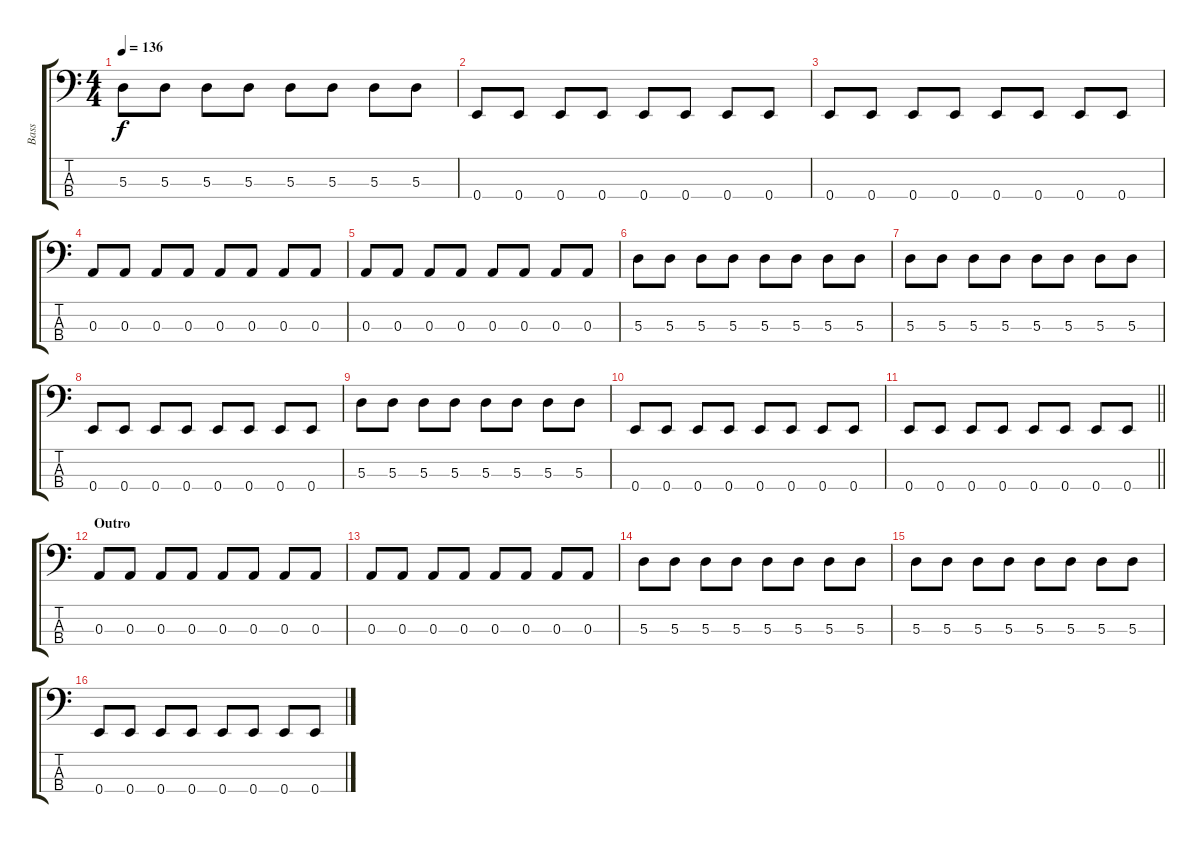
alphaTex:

\track ("Bass" "Bass") {instrument electricbassfinger}
\staff {score tabs}
\tuning (G2 D2 A1 E1) {hide}
\ts (4 4)
\tempo 136
\clef f4
\ks c
5.3.8{dy f} 5.3.8 5.3.8 5.3.8 5.3.8 5.3.8 5.3.8 5.3.8 |
0.4.8 0.4.8 0.4.8 0.4.8 0.4.8 0.4.8 0.4.8 0.4.8 |
0.4.8 0.4.8 0.4.8 0.4.8 0.4.8 0.4.8 0.4.8 0.4.8 |
0.3.8 0.3.8 0.3.8 0.3.8 0.3.8 0.3.8 0.3.8 0.3.8 |
0.3.8 0.3.8 0.3.8 0.3.8 0.3.8 0.3.8 0.3.8 0.3.8 |
5.3.8 5.3.8 5.3.8 5.3.8 5.3.8 5.3.8 5.3.8 5.3.8 |
5.3.8 5.3.8 5.3.8 5.3.8 5.3.8 5.3.8 5.3.8 5.3.8 |
0.4.8 0.4.8 0.4.8 0.4.8 0.4.8 0.4.8 0.4.8 0.4.8 |
5.3.8 5.3.8 5.3.8 5.3.8 5.3.8 5.3.8 5.3.8 5.3.8 |
0.4.8 0.4.8 0.4.8 0.4.8 0.4.8 0.4.8 0.4.8 0.4.8 |
\barLineRight lightlight
0.4.8 0.4.8 0.4.8 0.4.8 0.4.8 0.4.8 0.4.8 0.4.8 |
\section ("" "Outro")
0.3.8 0.3.8 0.3.8 0.3.8 0.3.8 0.3.8 0.3.8 0.3.8 |
0.3.8 0.3.8 0.3.8 0.3.8 0.3.8 0.3.8 0.3.8 0.3.8 |
5.3.8 5.3.8 5.3.8 5.3.8 5.3.8 5.3.8 5.3.8 5.3.8 |
5.3.8 5.3.8 5.3.8 5.3.8 5.3.8 5.3.8 5.3.8 5.3.8 |
0.4.8 0.4.8 0.4.8 0.4.8 0.4.8 0.4.8 0.4.8 0.4.8
